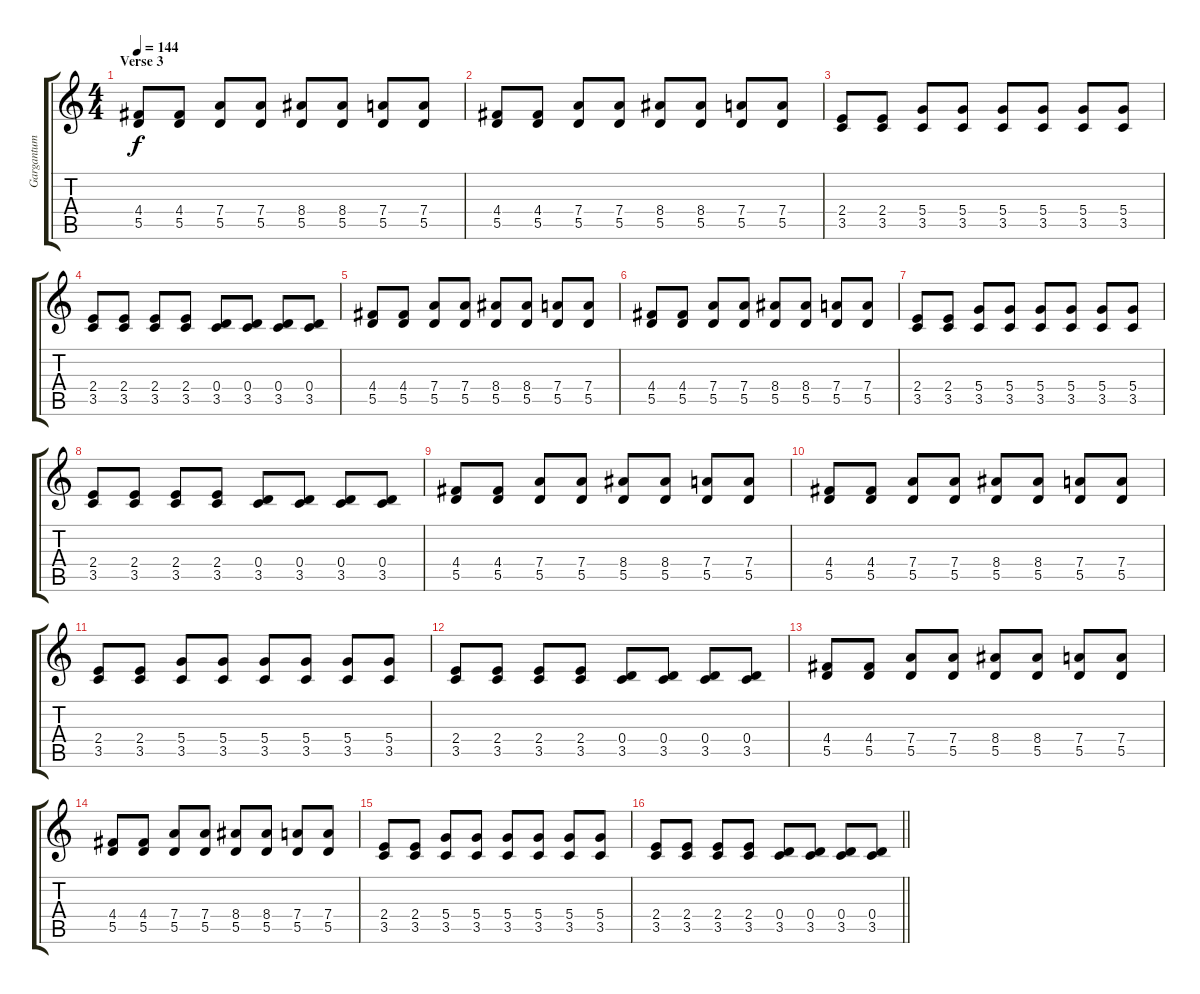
\track ("Gargantum" "Gargantum") {instrument overdrivenguitar}
\staff {score tabs}
\tuning (E4 B3 G3 D3 A2 E2) {hide}
\ts (4 4)
\section ("" "Verse 3")
\tempo 144
\clef g2
\ks c
(4.4 5.5).8{dy f} (4.4 5.5).8 (7.4 5.5).8 (7.4 5.5).8 (8.4 5.5).8 (8.4 5.5).8 (7.4 5.5).8 (7.4 5.5).8 |
(4.4 5.5).8 (4.4 5.5).8 (7.4 5.5).8 (7.4 5.5).8 (8.4 5.5).8 (8.4 5.5).8 (7.4 5.5).8 (7.4 5.5).8 |
(2.4 3.5).8 (2.4 3.5).8 (5.4 3.5).8 (5.4 3.5).8 (5.4 3.5).8 (5.4 3.5).8 (5.4 3.5).8 (5.4 3.5).8 |
(2.4 3.5).8 (2.4 3.5).8 (2.4 3.5).8 (2.4 3.5).8 (0.4 3.5).8 (0.4 3.5).8 (0.4 3.5).8 (0.4 3.5).8 |
(4.4 5.5).8 (4.4 5.5).8 (7.4 5.5).8 (7.4 5.5).8 (8.4 5.5).8 (8.4 5.5).8 (7.4 5.5).8 (7.4 5.5).8 |
(4.4 5.5).8 (4.4 5.5).8 (7.4 5.5).8 (7.4 5.5).8 (8.4 5.5).8 (8.4 5.5).8 (7.4 5.5).8 (7.4 5.5).8 |
(2.4 3.5).8 (2.4 3.5).8 (5.4 3.5).8 (5.4 3.5).8 (5.4 3.5).8 (5.4 3.5).8 (5.4 3.5).8 (5.4 3.5).8 |
(2.4 3.5).8 (2.4 3.5).8 (2.4 3.5).8 (2.4 3.5).8 (0.4 3.5).8 (0.4 3.5).8 (0.4 3.5).8 (0.4 3.5).8 |
(4.4 5.5).8 (4.4 5.5).8 (7.4 5.5).8 (7.4 5.5).8 (8.4 5.5).8 (8.4 5.5).8 (7.4 5.5).8 (7.4 5.5).8 |
(4.4 5.5).8 (4.4 5.5).8 (7.4 5.5).8 (7.4 5.5).8 (8.4 5.5).8 (8.4 5.5).8 (7.4 5.5).8 (7.4 5.5).8 |
(2.4 3.5).8 (2.4 3.5).8 (5.4 3.5).8 (5.4 3.5).8 (5.4 3.5).8 (5.4 3.5).8 (5.4 3.5).8 (5.4 3.5).8 |
(2.4 3.5).8 (2.4 3.5).8 (2.4 3.5).8 (2.4 3.5).8 (0.4 3.5).8 (0.4 3.5).8 (0.4 3.5).8 (0.4 3.5).8 |
(4.4 5.5).8 (4.4 5.5).8 (7.4 5.5).8 (7.4 5.5).8 (8.4 5.5).8 (8.4 5.5).8 (7.4 5.5).8 (7.4 5.5).8 |
(4.4 5.5).8 (4.4 5.5).8 (7.4 5.5).8 (7.4 5.5).8 (8.4 5.5).8 (8.4 5.5).8 (7.4 5.5).8 (7.4 5.5).8 |
(2.4 3.5).8 (2.4 3.5).8 (5.4 3.5).8 (5.4 3.5).8 (5.4 3.5).8 (5.4 3.5).8 (5.4 3.5).8 (5.4 3.5).8 |
\barLineRight lightlight
(2.4 3.5).8 (2.4 3.5).8 (2.4 3.5).8 (2.4 3.5).8 (0.4 3.5).8 (0.4 3.5).8 (0.4 3.5).8 (0.4 3.5).8
